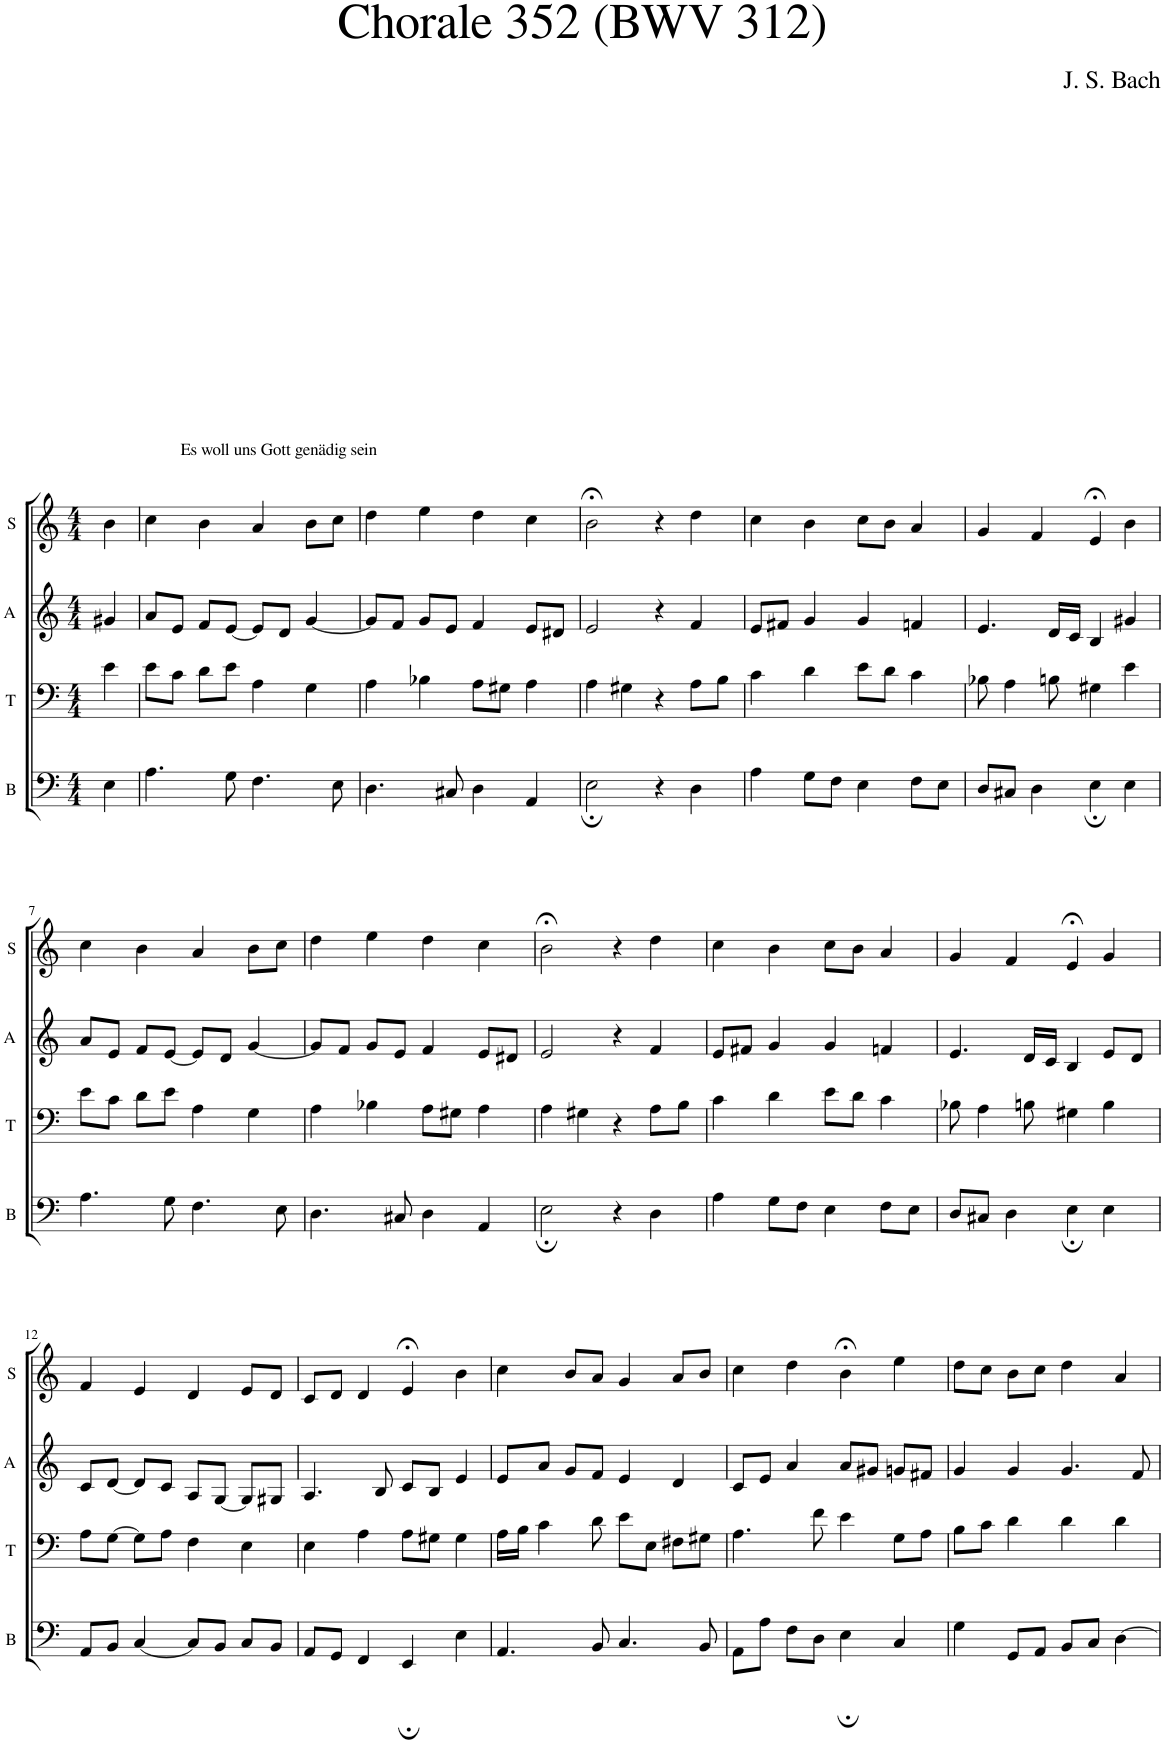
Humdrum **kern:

**kern	**kern	**kern	**kern
*part4	*part3	*part2	*part1
*staff4	*staff3	*staff2	*staff1
*I"B	*I"T	*I"A	*I"S
*I'B	*I'T	*I'A	*I'S
*clefF4	*clefF4	*clefG2	*clefG2
*k[]	*k[]	*k[]	*k[]
*M4/4	*M4/4	*M4/4	*M4/4
=1	=1	=1	=1
!	!	!	!LO:TX:a:t=Es woll uns Gott genädig sein
4E\	4e\	4g#X/	4b\
=2	=2	=2	=2
4.A\	8e\L	8a/L	4cc\
.	8c\J	8e/J	.
.	8d\L	8f/L	4b\
8G\	8e\J	[8e/J	.
4.F\	4A\	8e/L]	4a/
.	.	8d/J	.
.	4G\	[4g/	8b\L
8E\	.	.	8cc\J
=3	=3	=3	=3
4.D\	4A\	8g/L]	4dd\
.	.	8f/J	.
.	4B-X\	8g/L	4ee\
8C#X/	.	8e/J	.
4D\	8A\L	4f/	4dd\
.	8G#X\J	.	.
4AA/	4A\	8e/L	4cc\
.	.	8d#X/J	.
=4	=4	=4	=4
2E;\	4A\	2e/	2b;<\
.	4G#X\	.	.
4r	4r	4r	4r
4D\	8A\L	4f/	4dd\
.	8B\J	.	.
=5	=5	=5	=5
4A\	4c\	8e/L	4cc\
.	.	8f#X/J	.
8G\L	4d\	4g/	4b\
8F\J	.	.	.
4E\	8e\L	4g/	8cc\L
.	8d\J	.	8b\J
8F\L	4c\	4fn/	4a/
8E\J	.	.	.
=6	=6	=6	=6
8D/L	8B-X\	4.e/	4g/
8C#X/J	4A\	.	.
4D\	.	.	4f/
.	8Bn\	16d/LL	.
.	.	16c/JJ	.
4E;\	4G#X\	4B/	4e;</
4E\	4e\	4g#X/	4b\
!!LO:LB:g=z
=7	=7	=7	=7
4.A\	8e\L	8a/L	4cc\
.	8c\J	8e/J	.
.	8d\L	8f/L	4b\
8G\	8e\J	[8e/J	.
4.F\	4A\	8e/L]	4a/
.	.	8d/J	.
.	4G\	[4g/	8b\L
8E\	.	.	8cc\J
=8	=8	=8	=8
4.D\	4A\	8g/L]	4dd\
.	.	8f/J	.
.	4B-X\	8g/L	4ee\
8C#X/	.	8e/J	.
4D\	8A\L	4f/	4dd\
.	8G#X\J	.	.
4AA/	4A\	8e/L	4cc\
.	.	8d#X/J	.
=9	=9	=9	=9
2E;\	4A\	2e/	2b;<\
.	4G#X\	.	.
4r	4r	4r	4r
4D\	8A\L	4f/	4dd\
.	8B\J	.	.
=10	=10	=10	=10
4A\	4c\	8e/L	4cc\
.	.	8f#X/J	.
8G\L	4d\	4g/	4b\
8F\J	.	.	.
4E\	8e\L	4g/	8cc\L
.	8d\J	.	8b\J
8F\L	4c\	4fn/	4a/
8E\J	.	.	.
=11	=11	=11	=11
8D/L	8B-X\	4.e/	4g/
8C#X/J	4A\	.	.
4D\	.	.	4f/
.	8Bn\	16d/LL	.
.	.	16c/JJ	.
4E;\	4G#X\	4B/	4e;</
4E\	4B\	8e/L	4g/
.	.	8d/J	.
!!LO:LB:g=z
=12	=12	=12	=12
8AA/L	8A\L	8c/L	4f/
8BB/J	[8G\J	[8d/J	.
[4C/	8G\L]	8d/L]	4e/
.	8A\J	8c/J	.
8C/L]	4F\	8A/L	4d/
8BB/J	.	[8G/J	.
8C/L	4E\	8G/L]	8e/L
8BB/J	.	8G#X/J	8d/J
=13	=13	=13	=13
8AA/L	4E\	4.A/	8c/L
8GG/J	.	.	8d/J
4FF/	4A\	.	4d/
.	.	8B/	.
4EE;/	8A\L	8c/L	4e;</
.	8G#X\J	8B/J	.
4E\	4G#\	4e/	4b\
=14	=14	=14	=14
4.AA/	16A\LL	8e/L	4cc\
.	16B\JJ	.	.
.	4c\	8a/J	.
.	.	8g/L	8b/L
8BB/	8d\	8f/J	8a/J
4.C/	8e\L	4e/	4g/
.	8E\J	.	.
.	8F#X\L	4d/	8a/L
8BB/	8G#X\J	.	8b/J
=15	=15	=15	=15
8AA\L	4.A\	8c/L	4cc\
8A\J	.	8e/J	.
8F\L	.	4a/	4dd\
8D\J	8f\	.	.
4E;\	4e\	8a/L	4b;<\
.	.	8g#X/J	.
4C/	8G\L	8gn/L	4ee\
.	8A\J	8f#X/J	.
=16	=16	=16	=16
4G\	8B\L	4g/	8dd\L
.	8c\J	.	8cc\J
8GG/L	4d\	4g/	8b\L
8AA/J	.	.	8cc\J
8BB/L	4d\	4.g/	4dd\
8C/J	.	.	.
[4D\	4d\	.	4a/
.	.	8f/	.
=	=	=	=
*-	*-	*-	*-
